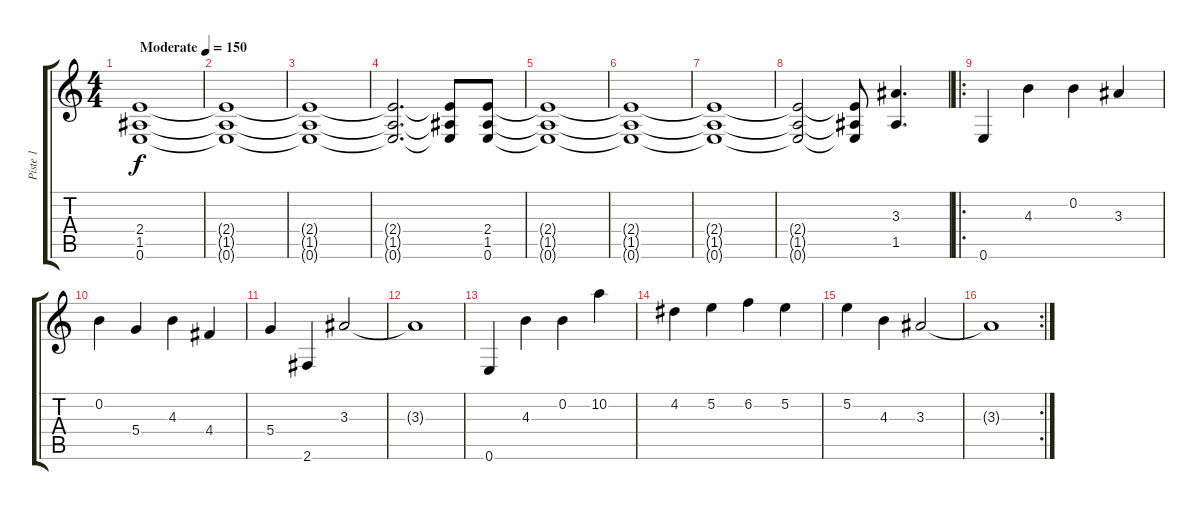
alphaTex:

\track ("Piste 1" "Piste 1") {instrument distortionguitar}
\staff {score tabs}
\tuning (E4 B3 G3 D3 A2 E2) {hide}
\ts (4 4)
\tempo (150 "Moderate")
\clef g2
\ks c
(2.4 1.5 0.6).1{dy f instrument distortionguitar} |
(2.4{t} 1.5{t} 0.6{t}).1 |
(2.4{t} 1.5{t} 0.6{t}).1 |
(2.4{t} 1.5{t} 0.6{t}).2{d} (2.4{t} 1.5{t} 0.6{t}).8 (2.4 1.5 0.6).8 |
(2.4{t} 1.5{t} 0.6{t}).1 |
(2.4{t} 1.5{t} 0.6{t}).1 |
(2.4{t} 1.5{t} 0.6{t}).1 |
(2.4{t} 1.5{t} 0.6{t}).2 (2.4{t} 1.5{t} 0.6{t}).8 (3.3 1.5).4{d} |
\ro
0.6.4 4.3.4 0.2.4 3.3.4 |
0.2.4 5.4.4 4.3.4 4.4.4 |
5.4.4 2.6.4 3.3.2 |
3.3{t}.1 |
0.6.4 4.3.4 0.2.4 10.2.4 |
4.2.4 5.2.4 6.2.4 5.2.4 |
5.2.4 4.3.4 3.3.2 |
\rc 2
3.3{t}.1
